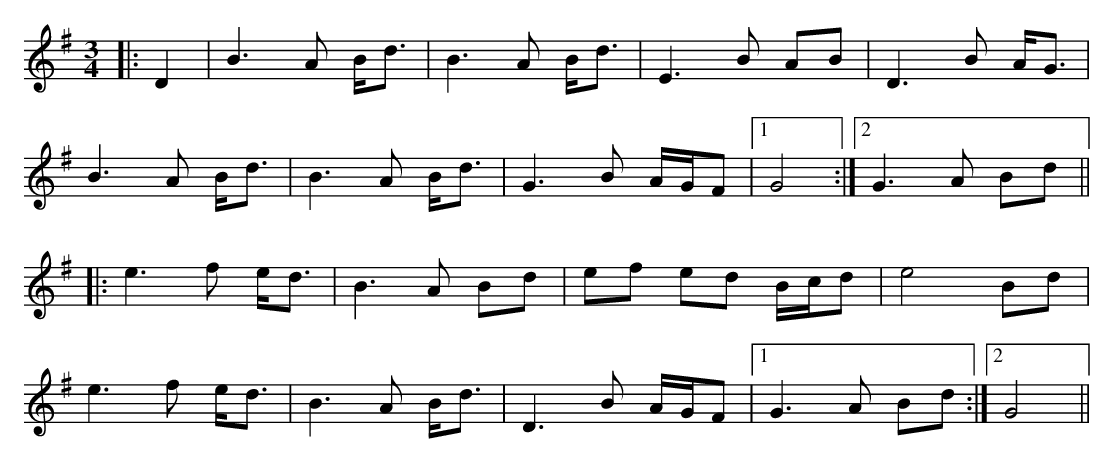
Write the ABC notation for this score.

X:1
M:3/4
K:G
|:D2|B3A B<d|B3A B<d| E3B AB| D3B A<G|
B3A B<d|B3A B<d| G3B A/G/F|1 G4:|2 G3A Bd||
|:e3f e<d| B3A Bd|ef ed B/c/d|e4 Bd|
e3f e<d| B3A B<d| D3B A/G/F|1 G3A Bd:|2 G4||
